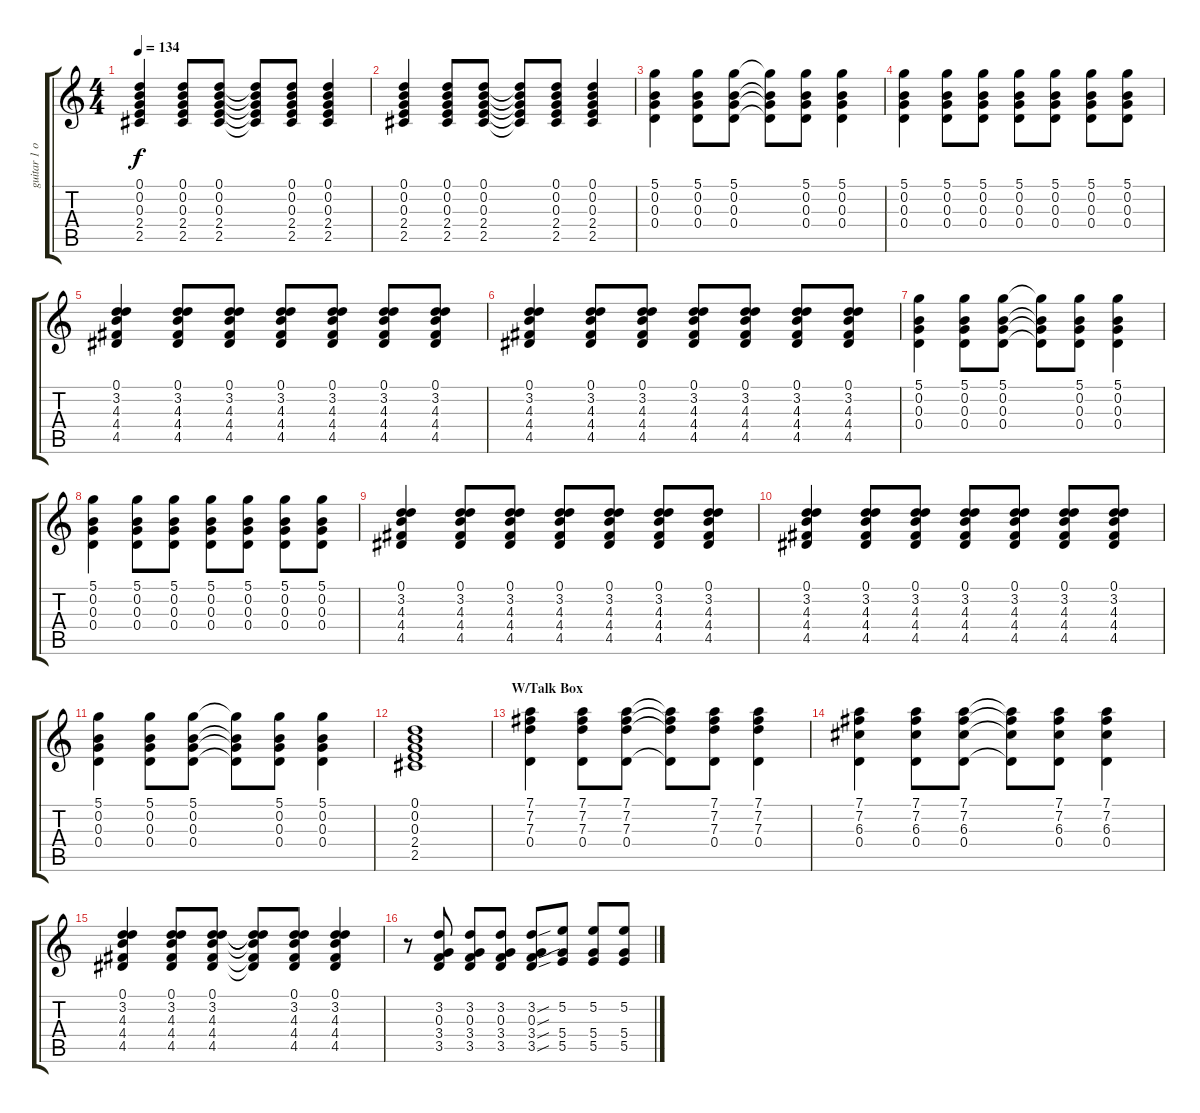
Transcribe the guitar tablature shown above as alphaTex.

\track ("guitar 1 open G" "guitar 1 o") {instrument electricguitarjazz}
\staff {score tabs}
\tuning (D4 B3 G3 D3 B2 G2) {hide}
\ts (4 4)
\tempo 134
\clef g2
\ks c
(0.1 0.2 0.3 2.4 2.5).4{dy f} (0.1 0.2 0.3 2.4 2.5).8 (0.1 0.2 0.3 2.4 2.5).8 (0.1{t} 0.2{t} 0.3{t} 2.4{t} 2.5{t}).8 (0.1 0.2 0.3 2.4 2.5).8 (0.1 0.2 0.3 2.4 2.5).4 |
(0.1 0.2 0.3 2.4 2.5).4 (0.1 0.2 0.3 2.4 2.5).8 (0.1 0.2 0.3 2.4 2.5).8 (0.1{t} 0.2{t} 0.3{t} 2.4{t} 2.5{t}).8 (0.1 0.2 0.3 2.4 2.5).8 (0.1 0.2 0.3 2.4 2.5).4 |
(5.1 0.2 0.3 0.4).4 (5.1 0.2 0.3 0.4).8 (5.1 0.2 0.3 0.4).8 (5.1{t} 0.2{t} 0.3{t} 0.4{t}).8 (5.1 0.2 0.3 0.4).8 (5.1 0.2 0.3 0.4).4 |
(5.1 0.2 0.3 0.4).4 (5.1 0.2 0.3 0.4).8 (5.1 0.2 0.3 0.4).8 (5.1 0.2 0.3 0.4).8 (5.1 0.2 0.3 0.4).8 (5.1 0.2 0.3 0.4).8 (5.1 0.2 0.3 0.4).8 |
(0.1 3.2 4.3 4.4 4.5).4 (0.1 3.2 4.3 4.4 4.5).8 (0.1 3.2 4.3 4.4 4.5).8 (0.1 3.2 4.3 4.4 4.5).8 (0.1 3.2 4.3 4.4 4.5).8 (0.1 3.2 4.3 4.4 4.5).8 (0.1 3.2 4.3 4.4 4.5).8 |
(0.1 3.2 4.3 4.4 4.5).4 (0.1 3.2 4.3 4.4 4.5).8 (0.1 3.2 4.3 4.4 4.5).8 (0.1 3.2 4.3 4.4 4.5).8 (0.1 3.2 4.3 4.4 4.5).8 (0.1 3.2 4.3 4.4 4.5).8 (0.1 3.2 4.3 4.4 4.5).8 |
(5.1 0.2 0.3 0.4).4 (5.1 0.2 0.3 0.4).8 (5.1 0.2 0.3 0.4).8 (5.1{t} 0.2{t} 0.3{t} 0.4{t}).8 (5.1 0.2 0.3 0.4).8 (5.1 0.2 0.3 0.4).4 |
(5.1 0.2 0.3 0.4).4 (5.1 0.2 0.3 0.4).8 (5.1 0.2 0.3 0.4).8 (5.1 0.2 0.3 0.4).8 (5.1 0.2 0.3 0.4).8 (5.1 0.2 0.3 0.4).8 (5.1 0.2 0.3 0.4).8 |
(0.1 3.2 4.3 4.4 4.5).4 (0.1 3.2 4.3 4.4 4.5).8 (0.1 3.2 4.3 4.4 4.5).8 (0.1 3.2 4.3 4.4 4.5).8 (0.1 3.2 4.3 4.4 4.5).8 (0.1 3.2 4.3 4.4 4.5).8 (0.1 3.2 4.3 4.4 4.5).8 |
(0.1 3.2 4.3 4.4 4.5).4 (0.1 3.2 4.3 4.4 4.5).8 (0.1 3.2 4.3 4.4 4.5).8 (0.1 3.2 4.3 4.4 4.5).8 (0.1 3.2 4.3 4.4 4.5).8 (0.1 3.2 4.3 4.4 4.5).8 (0.1 3.2 4.3 4.4 4.5).8 |
(5.1 0.2 0.3 0.4).4 (5.1 0.2 0.3 0.4).8 (5.1 0.2 0.3 0.4).8 (5.1{t} 0.2{t} 0.3{t} 0.4{t}).8 (5.1 0.2 0.3 0.4).8 (5.1 0.2 0.3 0.4).4 |
(0.1 0.2 0.3 2.4 2.5).1 |
\section ("" "W/Talk Box")
(7.1 7.2 7.3 0.4).4 (7.1 7.2 7.3 0.4).8 (7.1 7.2 7.3 0.4).8 (7.1{t} 7.2{t} 7.3{t} 0.4{t}).8 (7.1 7.2 7.3 0.4).8 (7.1 7.2 7.3 0.4).4 |
(7.1 7.2 6.3 0.4).4 (7.1 7.2 6.3 0.4).8 (7.1 7.2 6.3 0.4).8 (7.1{t} 7.2{t} 6.3{t} 0.4{t}).8 (7.1 7.2 6.3 0.4).8 (7.1 7.2 6.3 0.4).4 |
(0.1 3.2 4.3 4.4 4.5).4 (0.1 3.2 4.3 4.4 4.5).8 (0.1 3.2 4.3 4.4 4.5).8 (0.1{t} 3.2{t} 4.3{t} 4.4{t} 4.5{t}).8 (0.1 3.2 4.3 4.4 4.5).8 (0.1 3.2 4.3 4.4 4.5).4 |
r.8 (3.2 0.3 3.4 3.5).8 (3.2 0.3 3.4 3.5).8 (3.2 0.3 3.4 3.5).8 (3.2{sou} 0.3{sou} 3.4{sou} 3.5{sou}).8 (5.2 5.4 5.5).8 (5.2 5.4 5.5).8 (5.2 5.4 5.5).8
